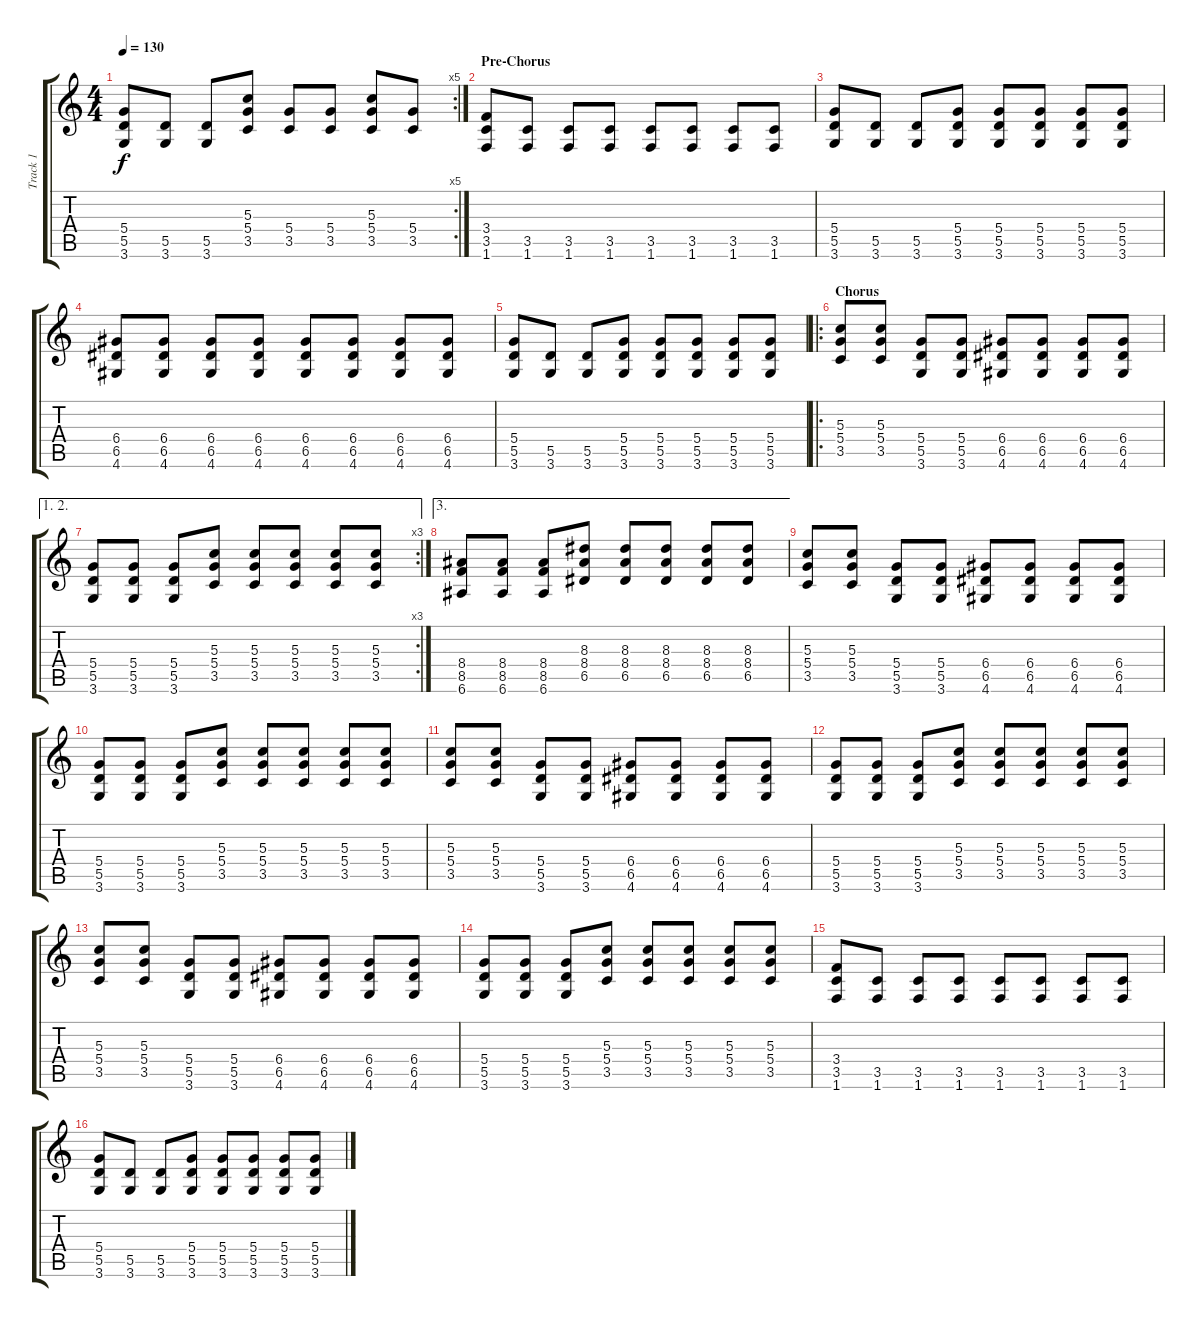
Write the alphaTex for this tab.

\track ("Track 1" "Track 1") {instrument distortionguitar}
\staff {score tabs}
\tuning (E4 B3 G3 D3 A2 E2) {hide}
\rc 5
\ts (4 4)
\tempo 130
\clef g2
\ks c
(5.4 5.5 3.6).8{dy f} (5.5 3.6).8 (5.5 3.6).8 (5.3 5.4 3.5).8 (5.4 3.5).8 (5.4 3.5).8 (5.3 5.4 3.5).8 (5.4 3.5).8 |
\section ("" "Pre-Chorus")
(3.4 3.5 1.6).8 (3.5 1.6).8 (3.5 1.6).8 (3.5 1.6).8 (3.5 1.6).8 (3.5 1.6).8 (3.5 1.6).8 (3.5 1.6).8 |
(5.4 5.5 3.6).8 (5.5 3.6).8 (5.5 3.6).8 (5.4 5.5 3.6).8 (5.4 5.5 3.6).8 (5.4 5.5 3.6).8 (5.4 5.5 3.6).8 (5.4 5.5 3.6).8 |
(6.4 6.5 4.6).8 (6.4 6.5 4.6).8 (6.4 6.5 4.6).8 (6.4 6.5 4.6).8 (6.4 6.5 4.6).8 (6.4 6.5 4.6).8 (6.4 6.5 4.6).8 (6.4 6.5 4.6).8 |
(5.4 5.5 3.6).8 (5.5 3.6).8 (5.5 3.6).8 (5.4 5.5 3.6).8 (5.4 5.5 3.6).8 (5.4 5.5 3.6).8 (5.4 5.5 3.6).8 (5.4 5.5 3.6).8 |
\ro
\section ("" "Chorus")
(5.3 5.4 3.5).8 (5.3 5.4 3.5).8 (5.4 5.5 3.6).8 (5.4 5.5 3.6).8 (6.4 6.5 4.6).8 (6.4 6.5 4.6).8 (6.4 6.5 4.6).8 (6.4 6.5 4.6).8 |
\ae (1 2)
\rc 3
(5.4 5.5 3.6).8 (5.4 5.5 3.6).8 (5.4 5.5 3.6).8 (5.3 5.4 3.5).8 (5.3 5.4 3.5).8 (5.3 5.4 3.5).8 (5.3 5.4 3.5).8 (5.3 5.4 3.5).8 |
\ae 3
(8.4 8.5 6.6).8 (8.4 8.5 6.6).8 (8.4 8.5 6.6).8 (8.3 8.4 6.5).8 (8.3 8.4 6.5).8 (8.3 8.4 6.5).8 (8.3 8.4 6.5).8 (8.3 8.4 6.5).8 |
(5.3 5.4 3.5).8 (5.3 5.4 3.5).8 (5.4 5.5 3.6).8 (5.4 5.5 3.6).8 (6.4 6.5 4.6).8 (6.4 6.5 4.6).8 (6.4 6.5 4.6).8 (6.4 6.5 4.6).8 |
(5.4 5.5 3.6).8 (5.4 5.5 3.6).8 (5.4 5.5 3.6).8 (5.3 5.4 3.5).8 (5.3 5.4 3.5).8 (5.3 5.4 3.5).8 (5.3 5.4 3.5).8 (5.3 5.4 3.5).8 |
(5.3 5.4 3.5).8 (5.3 5.4 3.5).8 (5.4 5.5 3.6).8 (5.4 5.5 3.6).8 (6.4 6.5 4.6).8 (6.4 6.5 4.6).8 (6.4 6.5 4.6).8 (6.4 6.5 4.6).8 |
(5.4 5.5 3.6).8 (5.4 5.5 3.6).8 (5.4 5.5 3.6).8 (5.3 5.4 3.5).8 (5.3 5.4 3.5).8 (5.3 5.4 3.5).8 (5.3 5.4 3.5).8 (5.3 5.4 3.5).8 |
(5.3 5.4 3.5).8 (5.3 5.4 3.5).8 (5.4 5.5 3.6).8 (5.4 5.5 3.6).8 (6.4 6.5 4.6).8 (6.4 6.5 4.6).8 (6.4 6.5 4.6).8 (6.4 6.5 4.6).8 |
(5.4 5.5 3.6).8 (5.4 5.5 3.6).8 (5.4 5.5 3.6).8 (5.3 5.4 3.5).8 (5.3 5.4 3.5).8 (5.3 5.4 3.5).8 (5.3 5.4 3.5).8 (5.3 5.4 3.5).8 |
(3.4 3.5 1.6).8 (3.5 1.6).8 (3.5 1.6).8 (3.5 1.6).8 (3.5 1.6).8 (3.5 1.6).8 (3.5 1.6).8 (3.5 1.6).8 |
(5.4 5.5 3.6).8 (5.5 3.6).8 (5.5 3.6).8 (5.4 5.5 3.6).8 (5.4 5.5 3.6).8 (5.4 5.5 3.6).8 (5.4 5.5 3.6).8 (5.4 5.5 3.6).8
